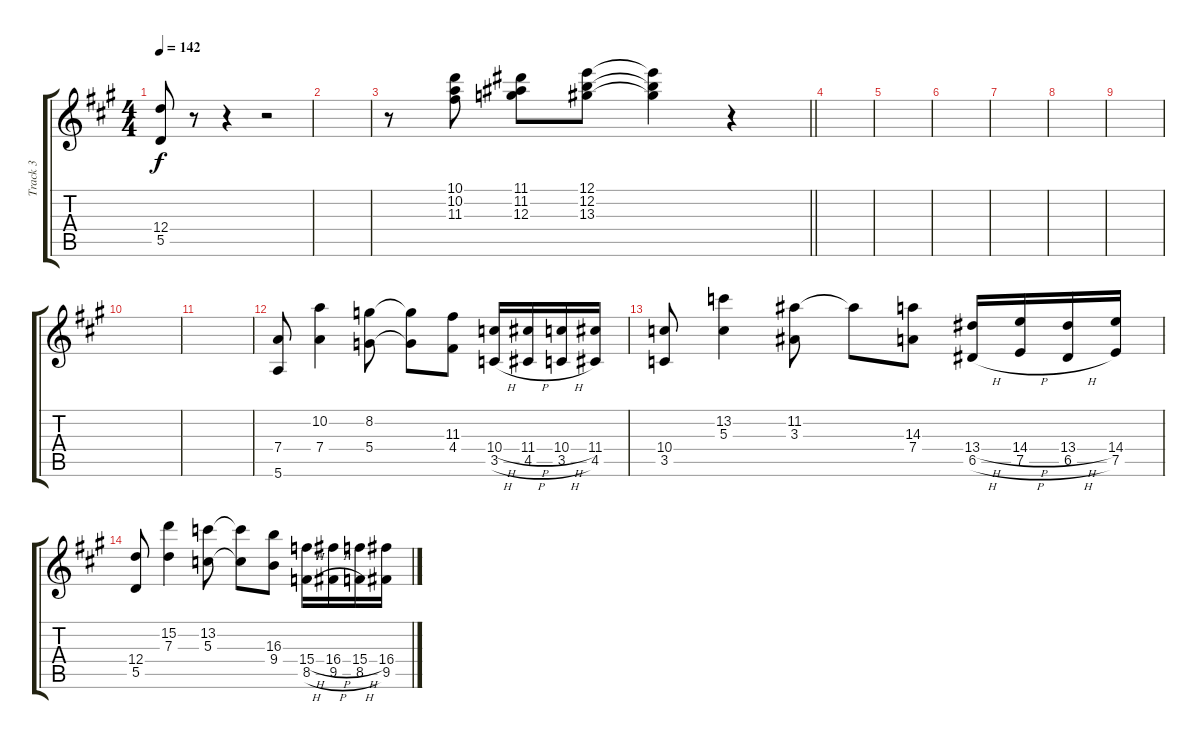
\track ("Track 3" "Track 3") {instrument distortionguitar}
\staff {score tabs}
\tuning (E4 B3 G3 D3 A2 E2) {hide}
\ts (4 4)
\tempo 142
\clef g2
\ks a
(12.4 5.5).8{dy f} r.8 r.4 r.2 |
|
\barLineRight lightlight
r.8 (10.1 10.2 11.3).8 (11.1 11.2 12.3).8 (12.1 12.2 13.3).8 (12.1{t} 12.2{t} 13.3{t}).4 r.4 |
|
|
|
|
|
|
|
|
(7.4 5.6).8 (10.2 7.4).4 (8.2 5.4).8 (8.2{t} 5.4{t}).8 (11.3 4.4).8 (10.4{h} 3.5{h}).16 (11.4{h} 4.5{h}).16 (10.4{h} 3.5{h}).16 (11.4 4.5).16 |
(10.4 3.5).8 (13.2 5.3).4 (11.2 3.3).8 11.2{t}.8 (14.3 7.4).8 (13.4{h} 6.5{h}).16 (14.4{h} 7.5{h}).16 (13.4{h} 6.5{h}).16 (14.4 7.5).16 |
(12.4 5.5).8 (15.2 7.3).4 (13.2 5.3).8 (13.2{t} 5.3{t}).8 (16.3 9.4).8 (15.4{h} 8.5{h}).16 (16.4{h} 9.5{h}).16 (15.4{h} 8.5{h}).16 (16.4 9.5).16
